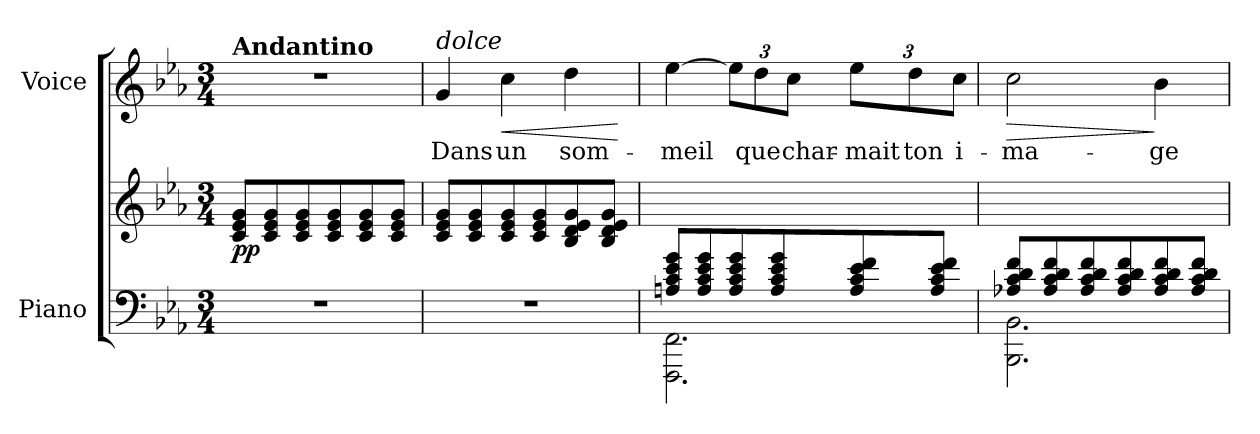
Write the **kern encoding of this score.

**kern	**kern	**dynam	**kern	**text	**dynam
*part2	*part2	*part2	*part1	*part1	*part1
*staff3	*staff2	*staff2/3	*staff1	*staff1	*staff1
*I"Piano	*	*	*I"Voice	*	*
*I'Pno	*	*	*	*	*
*clefF4	*clefG2	*	*clefG2	*	*
*k[b-e-a-]	*k[b-e-a-]	*	*k[b-e-a-]	*	*
*c:	*c:	*	*c:	*	*
*M3/4	*M3/4	*	*M3/4	*	*
=1	=1	=1	=1	=1	=1
!	!	!	!LO:TX:a:B:t=Andantino	!	!
!	!	!LO:DY:b	!	!	!
2.r	8c/ 8e-/ 8g/L	pp	2.r	.	.
.	8c/ 8e-/ 8g/	.	.	.	.
.	8c/ 8e-/ 8g/	.	.	.	.
.	8c/ 8e-/ 8g/	.	.	.	.
.	8c/ 8e-/ 8g/	.	.	.	.
.	8c/ 8e-/ 8g/J	.	.	.	.
=2	=2	=2	=2	=2	=2
!	!	!	!LO:TX:a:i:t=dolce	!	!
!	!	!	!	!LO:LY:b	!
2.r	8c/ 8e-/ 8g/L	.	4g/	Dans	.
.	8c/ 8e-/ 8g/	.	.	.	.
!	!	!	!	!LO:LY:b	!LO:HP:b
.	8c/ 8e-/ 8g/	.	4cc\	un	<
.	8c/ 8e-/ 8g/	.	.	.	.
!	!	!	!	!LO:LY:b	!
.	8B-/ 8d/ 8e-/ 8g/	.	4dd\	som-	.
.	8B-/ 8d/ 8e-/ 8g/J	.	.	.	.
.	.	.	.	.	[
=3	=3	=3	=3	=3	=3
*^	*	*	*	*	*
!	!	!	!	!	!LO:LY:b	!
8An/ 8c/ 8e-/ 8g/L	2.FFF\ 2.FF\	2.ryy	.	[4ee-\	-meil	.
8A/ 8c/ 8e-/ 8g/	.	.	.	.	.	.
*	*	*	*	*Xbrackettup	*	*
8A/ 8c/ 8e-/ 8g/	.	.	.	12ee-\L]	.	.
!	!	!	!	!	!LO:LY:b	!
.	.	.	.	12dd\	que	.
8A/ 8c/ 8e-/ 8g/	.	.	.	.	.	.
!	!	!	!	!	!LO:LY:b	!
.	.	.	.	12cc\J	char-	.
!	!	!	!	!	!LO:LY:b	!
8A/ 8c/ 8e-/ 8f/	.	.	.	12ee-\L	-mait	.
!	!	!	!	!	!LO:LY:b	!
.	.	.	.	12dd\	ton	.
8A/ 8c/ 8e-/ 8f/J	.	.	.	.	.	.
!	!	!	!	!	!LO:LY:b	!
.	.	.	.	12cc\J	i-	.
=4	=4	=4	=4	=4	=4	=4
!	!	!	!	!	!LO:LY:b	!LO:HP:b
8A-X/ 8c/ 8d/ 8f/L	2.BBB-\ 2.BB-\	2.ryy	.	2cc\	-ma-	>
8A-/ 8c/ 8d/ 8f/	.	.	.	.	.	.
8A-/ 8c/ 8d/ 8f/	.	.	.	.	.	.
8A-/ 8c/ 8d/ 8f/	.	.	.	.	.	.
!	!	!	!	!	!LO:LY:b	!
8A-/ 8c/ 8d/ 8f/	.	.	.	4b-\	-ge	]
8A-/ 8c/ 8d/ 8f/J	.	.	.	.	.	.
*v	*v	*	*	*	*	*
=	=	=	=	=	=
*-	*-	*-	*-	*-	*-
